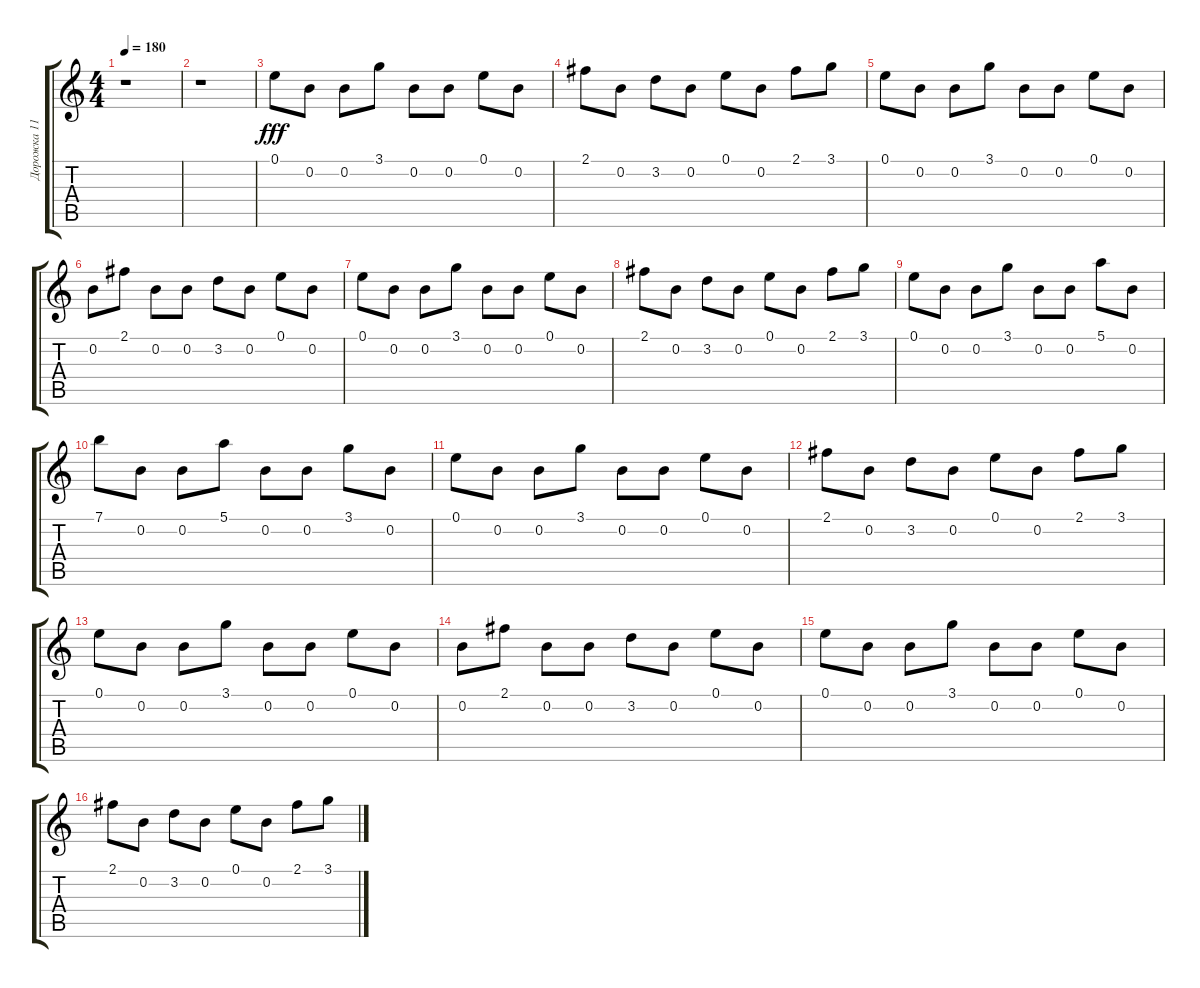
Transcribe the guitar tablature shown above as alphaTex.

\track ("Дорожка 11" "Дорожка 11") {instrument overdrivenguitar}
\staff {score tabs}
\tuning (E4 B3 G3 D3 A2 E2) {hide}
\ts (4 4)
\tempo 180
\clef g2
\ks c
r.1{dy fff} |
r.1 |
0.1.8 0.2.8{instrument distortionguitar} 0.2.8 3.1.8 0.2.8 0.2.8 0.1.8 0.2.8 |
2.1.8 0.2.8 3.2.8 0.2.8 0.1.8 0.2.8 2.1.8 3.1.8 |
0.1.8 0.2.8 0.2.8 3.1.8 0.2.8 0.2.8 0.1.8 0.2.8 |
0.2.8 2.1.8 0.2.8 0.2.8 3.2.8 0.2.8 0.1.8 0.2.8 |
0.1.8 0.2.8 0.2.8 3.1.8 0.2.8 0.2.8 0.1.8 0.2.8 |
2.1.8 0.2.8 3.2.8 0.2.8 0.1.8 0.2.8 2.1.8 3.1.8 |
0.1.8 0.2.8 0.2.8 3.1.8 0.2.8 0.2.8 5.1.8 0.2.8 |
7.1.8 0.2.8 0.2.8 5.1.8 0.2.8 0.2.8 3.1.8 0.2.8 |
0.1.8 0.2.8{instrument distortionguitar} 0.2.8 3.1.8 0.2.8 0.2.8 0.1.8 0.2.8 |
2.1.8 0.2.8 3.2.8 0.2.8 0.1.8 0.2.8 2.1.8 3.1.8 |
0.1.8 0.2.8 0.2.8 3.1.8 0.2.8 0.2.8 0.1.8 0.2.8 |
0.2.8 2.1.8 0.2.8 0.2.8 3.2.8 0.2.8 0.1.8 0.2.8 |
0.1.8 0.2.8 0.2.8 3.1.8 0.2.8 0.2.8 0.1.8 0.2.8 |
2.1.8 0.2.8 3.2.8 0.2.8 0.1.8 0.2.8 2.1.8 3.1.8
